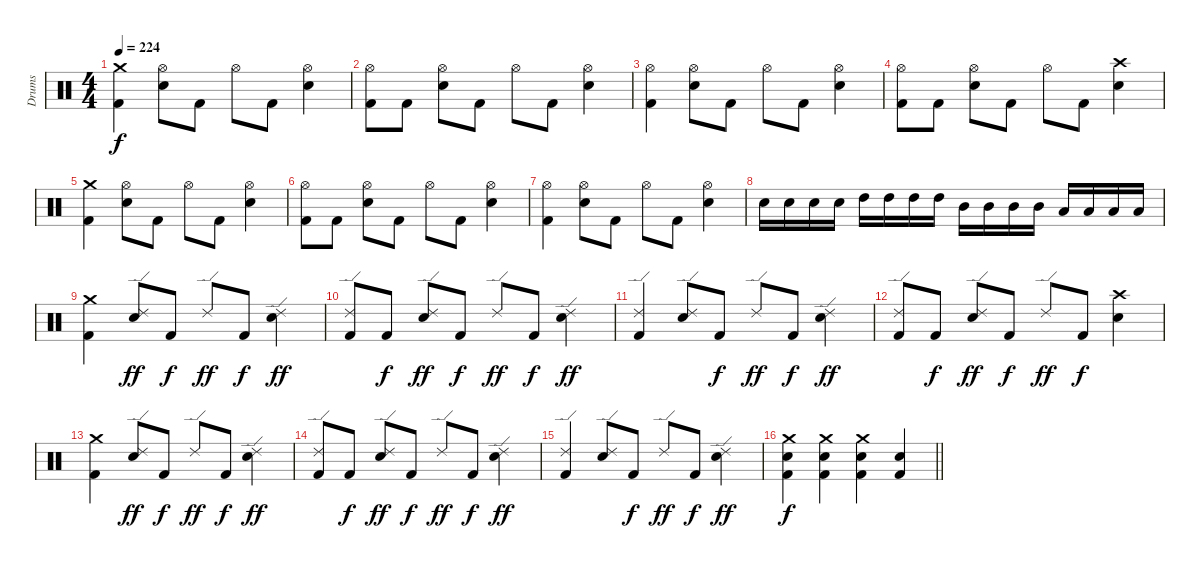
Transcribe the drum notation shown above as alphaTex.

\track ("Drums" "Drums") {instrument percussion}
\staff {score}
\articulation defaults
\ts (4 4)
\tempo 224
\clef neutral
\ks c
("Crash medium (hit)" "Kick (hit) 2").4{dy f} ("Hi-Hat (open)" "Electric Snare (hit)").8 "Kick (hit) 2".8 "Hi-Hat (open)".8 "Kick (hit) 2".8 ("Hi-Hat (open)" "Electric Snare (hit)").4 |
("Hi-Hat (open)" "Kick (hit) 2").8 "Kick (hit) 2".8 ("Hi-Hat (open)" "Electric Snare (hit)").8 "Kick (hit) 2".8 "Hi-Hat (open)".8 "Kick (hit) 2".8 ("Hi-Hat (open)" "Electric Snare (hit)").4 |
("Hi-Hat (open)" "Kick (hit) 2").4 ("Hi-Hat (open)" "Electric Snare (hit)").8 "Kick (hit) 2".8 "Hi-Hat (open)".8 "Kick (hit) 2".8 ("Hi-Hat (open)" "Electric Snare (hit)").4 |
("Hi-Hat (open)" "Kick (hit) 2").8 "Kick (hit) 2".8 ("Hi-Hat (open)" "Electric Snare (hit)").8 "Kick (hit) 2".8 "Hi-Hat (open)".8 "Kick (hit) 2".8 ("Crash high (hit)" "Electric Snare (hit)").4 |
("Crash medium (hit)" "Kick (hit) 2").4 ("Hi-Hat (open)" "Electric Snare (hit)").8 "Kick (hit) 2".8 "Hi-Hat (open)".8 "Kick (hit) 2".8 ("Hi-Hat (open)" "Electric Snare (hit)").4 |
("Hi-Hat (open)" "Kick (hit) 2").8 "Kick (hit) 2".8 ("Hi-Hat (open)" "Electric Snare (hit)").8 "Kick (hit) 2".8 "Hi-Hat (open)".8 "Kick (hit) 2".8 ("Hi-Hat (open)" "Electric Snare (hit)").4 |
("Hi-Hat (open)" "Kick (hit) 2").4 ("Hi-Hat (open)" "Electric Snare (hit)").8 "Kick (hit) 2".8 "Hi-Hat (open)".8 "Kick (hit) 2".8 ("Hi-Hat (open)" "Electric Snare (hit)").4 |
"Electric Snare (hit)".16 "Electric Snare (hit)".16 "Electric Snare (hit)".16 "Electric Snare (hit)".16 "High Tom (hit)".16 "High Tom (hit)".16 "High Tom (hit)".16 "High Tom (hit)".16 "Mid Tom (hit)".16 "Mid Tom (hit)".16 "Mid Tom (hit)".16 "Mid Tom (hit)".16 "Low Tom (hit)".16 "Low Tom (hit)".16 "Low Tom (hit)".16 "Low Tom (hit)".16 |
("Crash medium (hit)" "Kick (hit) 2").4 ("Ride (edge) 2" "Electric Snare (hit)").8{dy ff} "Kick (hit) 2".8{dy f} "Ride (edge) 2".8{dy ff} "Kick (hit) 2".8{dy f} ("Ride (edge) 2" "Electric Snare (hit)").4{dy ff} |
("Ride (edge) 2" "Kick (hit) 2").8 "Kick (hit) 2".8{dy f} ("Ride (edge) 2" "Electric Snare (hit)").8{dy ff} "Kick (hit) 2".8{dy f} "Ride (edge) 2".8{dy ff} "Kick (hit) 2".8{dy f} ("Ride (edge) 2" "Electric Snare (hit)").4{dy ff} |
("Ride (edge) 2" "Kick (hit) 2").4 ("Ride (edge) 2" "Electric Snare (hit)").8 "Kick (hit) 2".8{dy f} "Ride (edge) 2".8{dy ff} "Kick (hit) 2".8{dy f} ("Ride (edge) 2" "Electric Snare (hit)").4{dy ff} |
("Ride (edge) 2" "Kick (hit) 2").8 "Kick (hit) 2".8{dy f} ("Ride (edge) 2" "Electric Snare (hit)").8{dy ff} "Kick (hit) 2".8{dy f} "Ride (edge) 2".8{dy ff} "Kick (hit) 2".8{dy f} ("Crash high (hit)" "Electric Snare (hit)").4 |
("Crash medium (hit)" "Kick (hit) 2").4 ("Ride (edge) 2" "Electric Snare (hit)").8{dy ff} "Kick (hit) 2".8{dy f} "Ride (edge) 2".8{dy ff} "Kick (hit) 2".8{dy f} ("Ride (edge) 2" "Electric Snare (hit)").4{dy ff} |
("Ride (edge) 2" "Kick (hit) 2").8 "Kick (hit) 2".8{dy f} ("Ride (edge) 2" "Electric Snare (hit)").8{dy ff} "Kick (hit) 2".8{dy f} "Ride (edge) 2".8{dy ff} "Kick (hit) 2".8{dy f} ("Ride (edge) 2" "Electric Snare (hit)").4{dy ff} |
("Ride (edge) 2" "Kick (hit) 2").4 ("Ride (edge) 2" "Electric Snare (hit)").8 "Kick (hit) 2".8{dy f} "Ride (edge) 2".8{dy ff} "Kick (hit) 2".8{dy f} ("Ride (edge) 2" "Electric Snare (hit)").4{dy ff} |
\barLineRight lightlight
("Crash medium (hit)" "Electric Snare (hit)" "Kick (hit) 2").4{dy f} ("Crash medium (hit)" "Electric Snare (hit)" "Kick (hit) 2").4 ("Crash medium (hit)" "Electric Snare (hit)" "Kick (hit) 2").4 ("Electric Snare (hit)" "Kick (hit) 2").4
